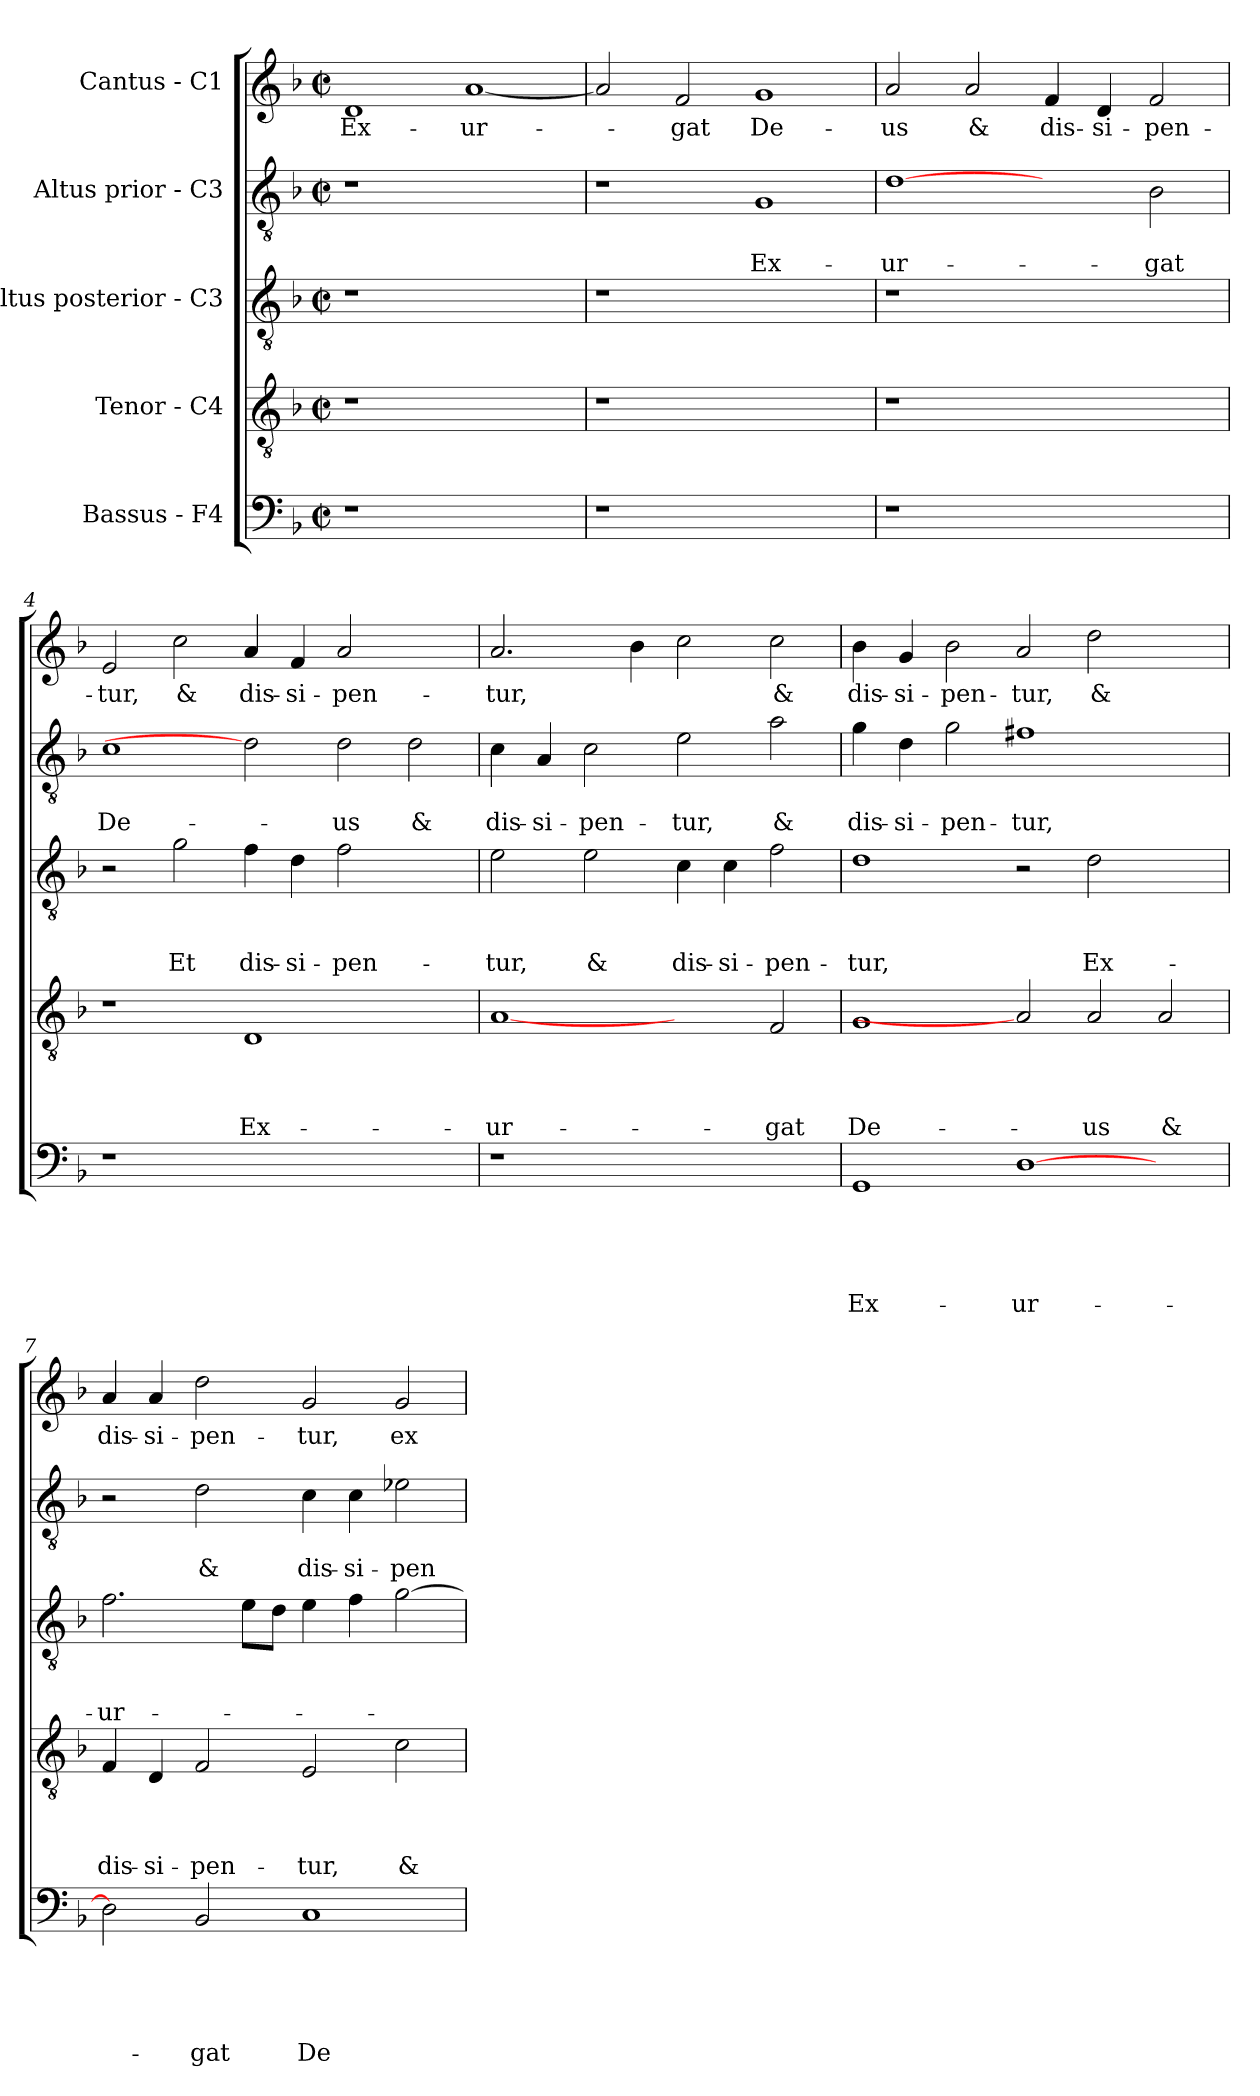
**kern	**text	**text	**text	**text	**text	**kern	**text	**text	**text	**text	**kern	**text	**text	**text	**kern	**text	**text	**kern	**text
*part5	*part5	*part5	*part5	*part5	*part5	*part4	*part4	*part4	*part4	*part4	*part3	*part3	*part3	*part3	*part2	*part2	*part2	*part1	*part1
*staff5	*staff5	*staff5	*staff5	*staff5	*staff5	*staff4	*staff4	*staff4	*staff4	*staff4	*staff3	*staff3	*staff3	*staff3	*staff2	*staff2	*staff2	*staff1	*staff1
*I"Bassus - F4	*	*	*	*	*	*I"Tenor - C4	*	*	*	*	*I"Altus posterior - C3	*	*	*	*I"Altus prior - C3	*	*	*I"Cantus - C1	*
*clefF4	*	*	*	*	*	*clefGv2	*	*	*	*	*clefGv2	*	*	*	*clefGv2	*	*	*clefG2	*
*k[b-]	*	*	*	*	*	*k[b-]	*	*	*	*	*k[b-]	*	*	*	*k[b-]	*	*	*k[b-]	*
*F:	*	*	*	*	*	*F:	*	*	*	*	*F:	*	*	*	*F:	*	*	*F:	*
*M2/2	*	*	*	*	*	*M2/2	*	*	*	*	*M2/2	*	*	*	*M2/2	*	*	*M2/2	*
*met(c|)	*	*	*	*	*	*met(c|)	*	*	*	*	*met(c|)	*	*	*	*met(c|)	*	*	*met(c|)	*
=1	=1	=1	=1	=1	=1	=1	=1	=1	=1	=1	=1	=1	=1	=1	=1	=1	=1	=1	=1
1r	.	.	.	.	.	1r	.	.	.	.	1r	.	.	.	1r	.	.	1d	Ex-
1ryy	.	.	.	.	.	1ryy	.	.	.	.	1ryy	.	.	.	1ryy	.	.	[1a	-ur-
=2	=2	=2	=2	=2	=2	=2	=2	=2	=2	=2	=2	=2	=2	=2	=2	=2	=2	=2	=2
1r	.	.	.	.	.	1r	.	.	.	.	1r	.	.	.	1r	.	.	2a/]	.
.	.	.	.	.	.	.	.	.	.	.	.	.	.	.	.	.	.	2f/	-gat
1ryy	.	.	.	.	.	1ryy	.	.	.	.	1ryy	.	.	.	1G	.	Ex-	1g	De-
=3	=3	=3	=3	=3	=3	=3	=3	=3	=3	=3	=3	=3	=3	=3	=3	=3	=3	=3	=3
1r	.	.	.	.	.	1r	.	.	.	.	1r	.	.	.	[1d	.	-ur-	2a/	-us
.	.	.	.	.	.	.	.	.	.	.	.	.	.	.	.	.	.	2a/	&
1ryy	.	.	.	.	.	1ryy	.	.	.	.	1ryy	.	.	.	2ryy	.	.	4f/	dis-
.	.	.	.	.	.	.	.	.	.	.	.	.	.	.	.	.	.	4d/	-si-
.	.	.	.	.	.	.	.	.	.	.	.	.	.	.	2B-\	.	-gat	2f/	-pen-
=4	=4	=4	=4	=4	=4	=4	=4	=4	=4	=4	=4	=4	=4	=4	=4	=4	=4	=4	=4
1r	.	.	.	.	.	1r	.	.	.	.	2r	.	.	.	1c	.	De-	2e/	-tur,
.	.	.	.	.	.	.	.	.	.	.	2g\	.	.	Et	.	.	.	2cc\	&
1.ryy	.	.	.	.	.	1D	.	.	.	Ex-	4f\	.	.	dis-	2d]	.	.	4a/	dis-
.	.	.	.	.	.	.	.	.	.	.	4d\	.	.	-si-	.	.	.	4f/	-si-
.	.	.	.	.	.	.	.	.	.	.	2f\	.	.	-pen-	2d\	.	-us	2a/	-pen-
.	.	.	.	.	.	2ryy	.	.	.	.	2ryy	.	.	.	2d\	.	&	2ryy	.
=5	=5	=5	=5	=5	=5	=5	=5	=5	=5	=5	=5	=5	=5	=5	=5	=5	=5	=5	=5
1r	.	.	.	.	.	[1A	.	.	.	-ur-	2e\	.	.	-tur,	4c\	.	dis-	2.a/	-tur,
.	.	.	.	.	.	.	.	.	.	.	.	.	.	.	4A/	.	-si-	.	.
.	.	.	.	.	.	.	.	.	.	.	2e\	.	.	&	2c\	.	-pen-	.	.
.	.	.	.	.	.	.	.	.	.	.	.	.	.	.	.	.	.	4b-\	.
1ryy	.	.	.	.	.	2ryy	.	.	.	.	4c\	.	.	dis-	2e\	.	-tur,	2cc\	.
.	.	.	.	.	.	.	.	.	.	.	4c\	.	.	-si-	.	.	.	.	.
.	.	.	.	.	.	2F/	.	.	.	-gat	2f\	.	.	-pen-	2a\	.	&	2cc\	&
!!LO:LB:g=z
=6	=6	=6	=6	=6	=6	=6	=6	=6	=6	=6	=6	=6	=6	=6	=6	=6	=6	=6	=6
1GG	.	.	.	.	Ex-	1G	.	.	.	De-	1d	.	.	-tur,	4g\	.	dis-	4b-\	dis-
.	.	.	.	.	.	.	.	.	.	.	.	.	.	.	4d\	.	-si-	4g/	-si-
.	.	.	.	.	.	.	.	.	.	.	.	.	.	.	2g\	.	-pen-	2b-\	-pen-
[1D	.	.	.	.	-ur-	2A]	.	.	.	.	2r	.	.	.	1f#X	.	-tur,	2a/	-tur,
.	.	.	.	.	.	2A/	.	.	.	-us	2d\	.	.	Ex-	.	.	.	2dd\	&
2ryy	.	.	.	.	.	2A/	.	.	.	&	2ryy	.	.	.	2ryy	.	.	2ryy	.
=7	=7	=7	=7	=7	=7	=7	=7	=7	=7	=7	=7	=7	=7	=7	=7	=7	=7	=7	=7
2D\]	.	.	.	.	.	4F/	.	.	.	dis-	2.f\	.	.	-ur-	2r	.	.	4a/	dis-
.	.	.	.	.	.	4D/	.	.	.	-si-	.	.	.	.	.	.	.	4a/	-si-
2BB-/	.	.	.	.	-gat	2F/	.	.	.	-pen-	.	.	.	.	2d\	.	&	2dd\	-pen-
.	.	.	.	.	.	.	.	.	.	.	8e\L	.	.	.	.	.	.	.	.
.	.	.	.	.	.	.	.	.	.	.	8d\J	.	.	.	.	.	.	.	.
1C	.	.	.	.	De-	2E/	.	.	.	-tur,	4e\	.	.	.	4c\	.	dis-	2g/	-tur,
.	.	.	.	.	.	.	.	.	.	.	4f\	.	.	.	4c\	.	-si-	.	.
.	.	.	.	.	.	2c\	.	.	.	&	[2g\	.	.	.	2e-X\	.	-pen-	2g/	ex-
=	=	=	=	=	=	=	=	=	=	=	=	=	=	=	=	=	=	=	=
*-	*-	*-	*-	*-	*-	*-	*-	*-	*-	*-	*-	*-	*-	*-	*-	*-	*-	*-	*-
